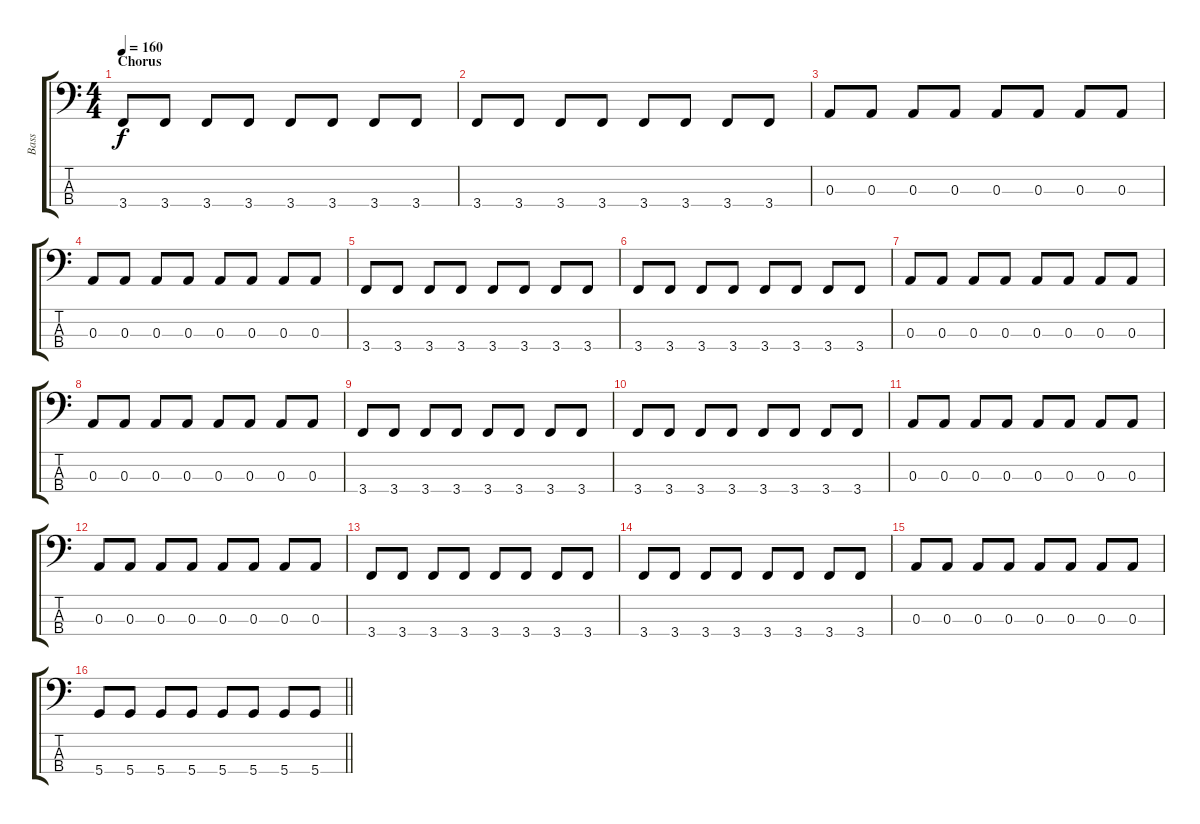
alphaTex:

\track ("Bass" "Bass") {instrument electricbasspick}
\staff {score tabs}
\tuning (G2 D2 A1 D1) {hide}
\ts (4 4)
\section ("" "Chorus")
\tempo 160
\clef f4
\ks c
3.4.8{dy f} 3.4.8 3.4.8 3.4.8 3.4.8 3.4.8 3.4.8 3.4.8 |
3.4.8 3.4.8 3.4.8 3.4.8 3.4.8 3.4.8 3.4.8 3.4.8 |
0.3.8 0.3.8 0.3.8 0.3.8 0.3.8 0.3.8 0.3.8 0.3.8 |
0.3.8 0.3.8 0.3.8 0.3.8 0.3.8 0.3.8 0.3.8 0.3.8 |
3.4.8 3.4.8 3.4.8 3.4.8 3.4.8 3.4.8 3.4.8 3.4.8 |
3.4.8 3.4.8 3.4.8 3.4.8 3.4.8 3.4.8 3.4.8 3.4.8 |
0.3.8 0.3.8 0.3.8 0.3.8 0.3.8 0.3.8 0.3.8 0.3.8 |
0.3.8 0.3.8 0.3.8 0.3.8 0.3.8 0.3.8 0.3.8 0.3.8 |
3.4.8 3.4.8 3.4.8 3.4.8 3.4.8 3.4.8 3.4.8 3.4.8 |
3.4.8 3.4.8 3.4.8 3.4.8 3.4.8 3.4.8 3.4.8 3.4.8 |
0.3.8 0.3.8 0.3.8 0.3.8 0.3.8 0.3.8 0.3.8 0.3.8 |
0.3.8 0.3.8 0.3.8 0.3.8 0.3.8 0.3.8 0.3.8 0.3.8 |
3.4.8 3.4.8 3.4.8 3.4.8 3.4.8 3.4.8 3.4.8 3.4.8 |
3.4.8 3.4.8 3.4.8 3.4.8 3.4.8 3.4.8 3.4.8 3.4.8 |
0.3.8 0.3.8 0.3.8 0.3.8 0.3.8 0.3.8 0.3.8 0.3.8 |
\barLineRight lightlight
5.4.8 5.4.8 5.4.8 5.4.8 5.4.8 5.4.8 5.4.8 5.4.8
